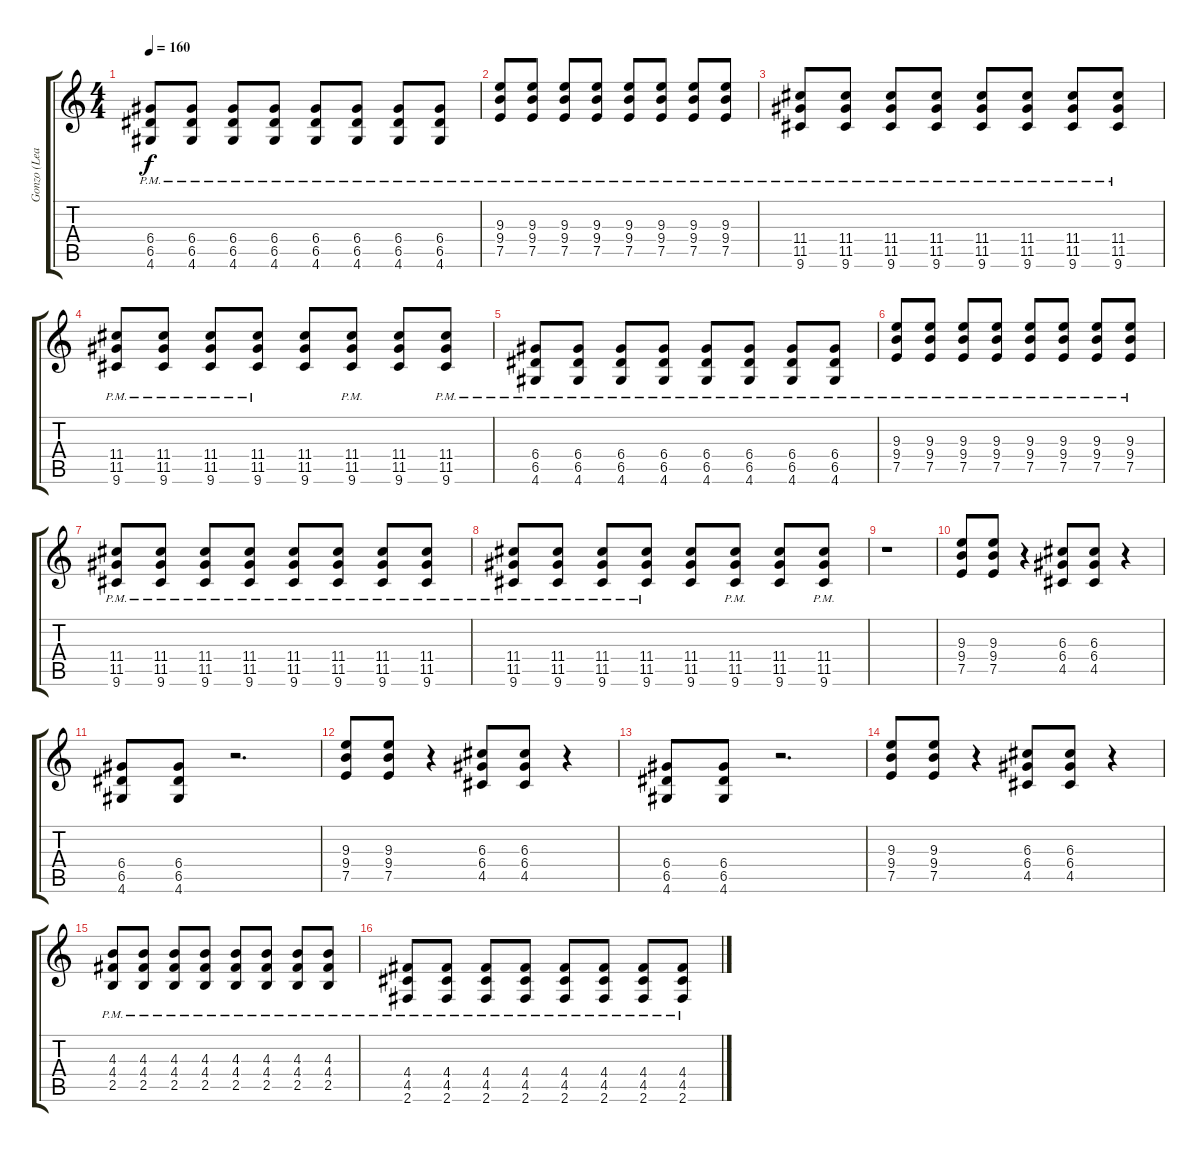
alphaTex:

\track ("Gonzo (Lead Guitar)" "Gonzo (Lea") {instrument distortionguitar}
\staff {score tabs}
\tuning (E4 B3 G3 D3 A2 E2) {hide}
\ts (4 4)
\tempo 160
\clef g2
\ks c
(6.4{pm} 6.5{pm} 4.6{pm}).8{dy f} (6.4{pm} 6.5{pm} 4.6{pm}).8 (6.4{pm} 6.5{pm} 4.6{pm}).8 (6.4{pm} 6.5{pm} 4.6{pm}).8 (6.4{pm} 6.5{pm} 4.6{pm}).8 (6.4{pm} 6.5{pm} 4.6{pm}).8 (6.4{pm} 6.5{pm} 4.6{pm}).8 (6.4{pm} 6.5{pm} 4.6{pm}).8 |
(9.3{pm} 9.4{pm} 7.5{pm}).8 (9.3{pm} 9.4{pm} 7.5{pm}).8 (9.3{pm} 9.4{pm} 7.5{pm}).8 (9.3{pm} 9.4{pm} 7.5{pm}).8 (9.3{pm} 9.4{pm} 7.5{pm}).8 (9.3{pm} 9.4{pm} 7.5{pm}).8 (9.3{pm} 9.4{pm} 7.5{pm}).8 (9.3{pm} 9.4{pm} 7.5{pm}).8 |
(11.4{pm} 11.5{pm} 9.6{pm}).8 (11.4{pm} 11.5{pm} 9.6{pm}).8 (11.4{pm} 11.5{pm} 9.6{pm}).8 (11.4{pm} 11.5{pm} 9.6{pm}).8 (11.4{pm} 11.5{pm} 9.6{pm}).8 (11.4{pm} 11.5{pm} 9.6{pm}).8 (11.4{pm} 11.5{pm} 9.6{pm}).8 (11.4{pm} 11.5{pm} 9.6{pm}).8 |
(11.4{pm} 11.5{pm} 9.6{pm}).8 (11.4{pm} 11.5{pm} 9.6{pm}).8 (11.4{pm} 11.5{pm} 9.6{pm}).8 (11.4{pm} 11.5{pm} 9.6{pm}).8 (11.4 11.5 9.6).8 (11.4{pm} 11.5{pm} 9.6{pm}).8 (11.4 11.5 9.6).8 (11.4{pm} 11.5{pm} 9.6{pm}).8 |
(6.4{pm} 6.5{pm} 4.6{pm}).8 (6.4{pm} 6.5{pm} 4.6{pm}).8 (6.4{pm} 6.5{pm} 4.6{pm}).8 (6.4{pm} 6.5{pm} 4.6{pm}).8 (6.4{pm} 6.5{pm} 4.6{pm}).8 (6.4{pm} 6.5{pm} 4.6{pm}).8 (6.4{pm} 6.5{pm} 4.6{pm}).8 (6.4{pm} 6.5{pm} 4.6{pm}).8 |
(9.3{pm} 9.4{pm} 7.5{pm}).8 (9.3{pm} 9.4{pm} 7.5{pm}).8 (9.3{pm} 9.4{pm} 7.5{pm}).8 (9.3{pm} 9.4{pm} 7.5{pm}).8 (9.3{pm} 9.4{pm} 7.5{pm}).8 (9.3{pm} 9.4{pm} 7.5{pm}).8 (9.3{pm} 9.4{pm} 7.5{pm}).8 (9.3{pm} 9.4{pm} 7.5{pm}).8 |
(11.4{pm} 11.5{pm} 9.6{pm}).8 (11.4{pm} 11.5{pm} 9.6{pm}).8 (11.4{pm} 11.5{pm} 9.6{pm}).8 (11.4{pm} 11.5{pm} 9.6{pm}).8 (11.4{pm} 11.5{pm} 9.6{pm}).8 (11.4{pm} 11.5{pm} 9.6{pm}).8 (11.4{pm} 11.5{pm} 9.6{pm}).8 (11.4{pm} 11.5{pm} 9.6{pm}).8 |
(11.4{pm} 11.5{pm} 9.6{pm}).8 (11.4{pm} 11.5{pm} 9.6{pm}).8 (11.4{pm} 11.5{pm} 9.6{pm}).8 (11.4{pm} 11.5{pm} 9.6{pm}).8 (11.4 11.5 9.6).8 (11.4{pm} 11.5{pm} 9.6{pm}).8 (11.4 11.5 9.6).8 (11.4{pm} 11.5{pm} 9.6{pm}).8 |
r.1 |
(9.3 9.4 7.5).8 (9.3 9.4 7.5).8 r.4 (6.3 6.4 4.5).8 (6.3 6.4 4.5).8 r.4 |
(6.4 6.5 4.6).8 (6.4 6.5 4.6).8 r.2{d} |
(9.3 9.4 7.5).8 (9.3 9.4 7.5).8 r.4 (6.3 6.4 4.5).8 (6.3 6.4 4.5).8 r.4 |
(6.4 6.5 4.6).8 (6.4 6.5 4.6).8 r.2{d} |
(9.3 9.4 7.5).8 (9.3 9.4 7.5).8 r.4 (6.3 6.4 4.5).8 (6.3 6.4 4.5).8 r.4 |
(4.3{pm} 4.4{pm} 2.5{pm}).8 (4.3{pm} 4.4{pm} 2.5{pm}).8 (4.3{pm} 4.4{pm} 2.5{pm}).8 (4.3{pm} 4.4{pm} 2.5{pm}).8 (4.3{pm} 4.4{pm} 2.5{pm}).8 (4.3{pm} 4.4{pm} 2.5{pm}).8 (4.3{pm} 4.4{pm} 2.5{pm}).8 (4.3{pm} 4.4{pm} 2.5{pm}).8 |
(4.4{pm} 4.5{pm} 2.6{pm}).8 (4.4{pm} 4.5{pm} 2.6{pm}).8 (4.4{pm} 4.5{pm} 2.6{pm}).8 (4.4{pm} 4.5{pm} 2.6{pm}).8 (4.4{pm} 4.5{pm} 2.6{pm}).8 (4.4{pm} 4.5{pm} 2.6{pm}).8 (4.4{pm} 4.5{pm} 2.6{pm}).8 (4.4{pm} 4.5{pm} 2.6{pm}).8
